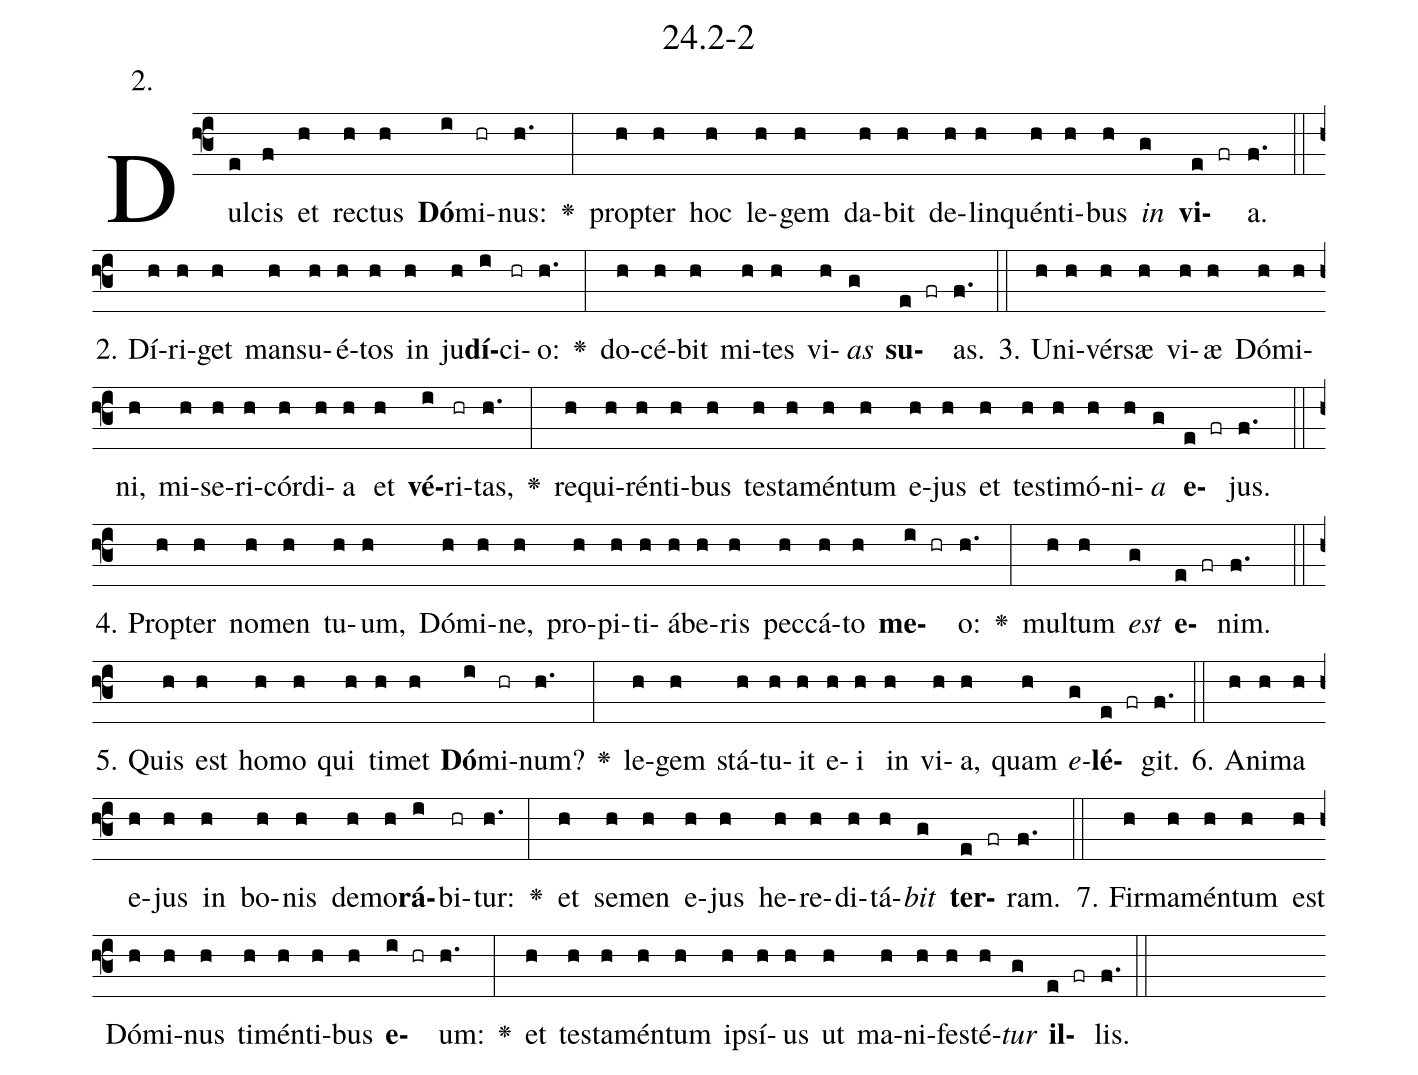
name: 24.2-2;
annotation: 2.;
%%
(f3)Dul(e)cis(f) et(h) rec(h)tus(h) <b>Dó</b>(i)mi(hr)nus:(h.) <v>\greheightstar</v>(:) prop(h)ter(h) hoc(h) le(h)gem(h) da(h)bit(h) de(h)lin(h)quén(h)ti(h)bus(h) <i>in</i>(g) <b>vi</b>(e fr)a.(f.) (::)
2. Dí(h)ri(h)get(h) man(h)su(h)é(h)tos(h) in(h) ju(h)<b>dí</b>(i)ci(hr)o:(h.) <v>\greheightstar</v>(:) do(h)cé(h)bit(h) mi(h)tes(h) vi(h)<i>as</i>(g) <b>su</b>(e fr)as.(f.) (::)
3. U(h)ni(h)vér(h)sæ(h) vi(h)æ(h) Dó(h)mi(h)ni,(h) mi(h)se(h)ri(h)cór(h)di(h)a(h) et(h) <b>vé</b>(i)ri(hr)tas,(h.) <v>\greheightstar</v>(:) re(h)qui(h)rén(h)ti(h)bus(h) tes(h)ta(h)mén(h)tum(h) e(h)jus(h) et(h) tes(h)ti(h)mó(h)ni(h)<i>a</i>(g) <b>e</b>(e fr)jus.(f.) (::)
4. Prop(h)ter(h) no(h)men(h) tu(h)um,(h) Dó(h)mi(h)ne,(h) pro(h)pi(h)ti(h)á(h)be(h)ris(h) pec(h)cá(h)to(h) <b>me</b>(i hr)o:(h.) <v>\greheightstar</v>(:) mul(h)tum(h) <i>est</i>(g) <b>e</b>(e fr)nim.(f.) (::)
5. Quis(h) est(h) ho(h)mo(h) qui(h) ti(h)met(h) <b>Dó</b>(i)mi(hr)num?(h.) <v>\greheightstar</v>(:) le(h)gem(h) stá(h)tu(h)it(h) e(h)i(h) in(h) vi(h)a,(h) quam(h) <i>e</i>(g)<b>lé</b>(e fr)git.(f.) (::)
6. A(h)ni(h)ma(h) e(h)jus(h) in(h) bo(h)nis(h) de(h)mo(h)<b>rá</b>(i)bi(hr)tur:(h.) <v>\greheightstar</v>(:) et(h) se(h)men(h) e(h)jus(h) he(h)re(h)di(h)tá(h)<i>bit</i>(g) <b>ter</b>(e fr)ram.(f.) (::)
7. Fir(h)ma(h)mén(h)tum(h) est(h) Dó(h)mi(h)nus(h) ti(h)mén(h)ti(h)bus(h) <b>e</b>(i hr)um:(h.) <v>\greheightstar</v>(:) et(h) tes(h)ta(h)mén(h)tum(h) ip(h)sí(h)us(h) ut(h) ma(h)ni(h)fes(h)té(h)<i>tur</i>(g) <b>il</b>(e fr)lis.(f.) (::)
